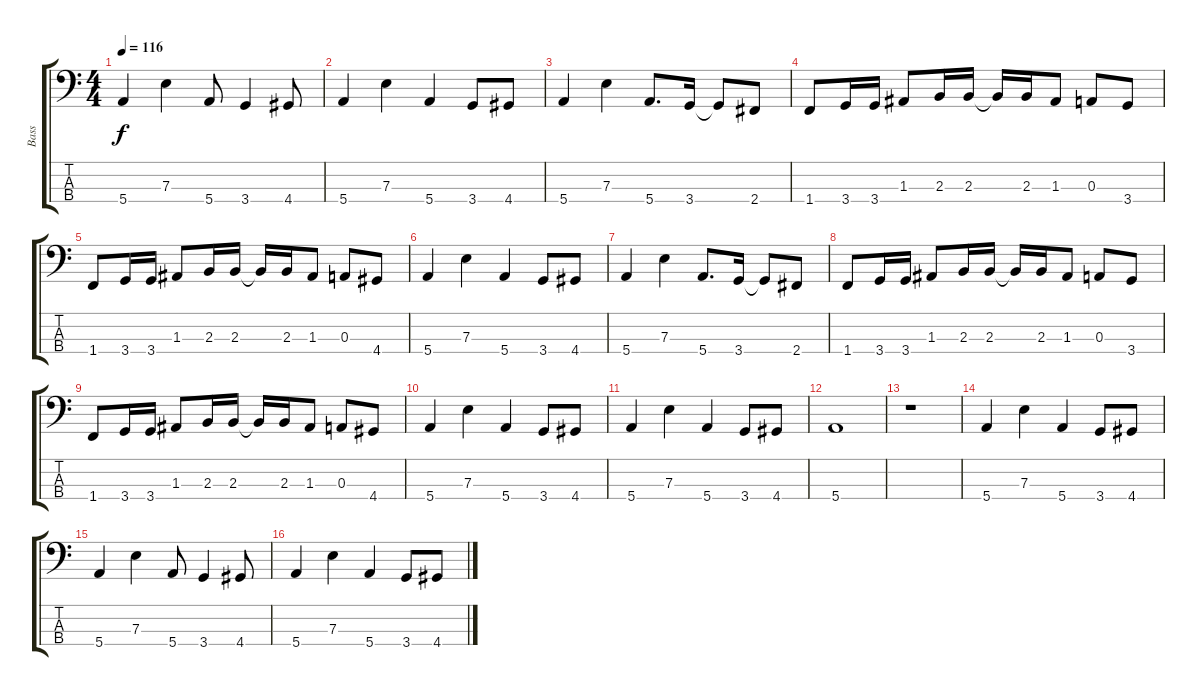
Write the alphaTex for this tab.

\track ("Bass" "Bass") {instrument electricbassfinger}
\staff {score tabs}
\tuning (G2 D2 A1 E1) {hide}
\ts (4 4)
\tempo 116
\clef f4
\ks c
5.4.4{dy f} 7.3.4 5.4.8 3.4.4 4.4.8 |
5.4.4 7.3.4 5.4.4 3.4.8 4.4.8 |
5.4.4 7.3.4 5.4.8{d} 3.4.16 3.4{t}.8 2.4.8 |
1.4.8 3.4.16 3.4.16 1.3.8 2.3.16 2.3.16 2.3{t}.16 2.3.16 1.3.8 0.3.8 3.4.8 |
1.4.8 3.4.16 3.4.16 1.3.8 2.3.16 2.3.16 2.3{t}.16 2.3.16 1.3.8 0.3.8 4.4.8 |
5.4.4 7.3.4 5.4.4 3.4.8 4.4.8 |
5.4.4 7.3.4 5.4.8{d} 3.4.16 3.4{t}.8 2.4.8 |
1.4.8 3.4.16 3.4.16 1.3.8 2.3.16 2.3.16 2.3{t}.16 2.3.16 1.3.8 0.3.8 3.4.8 |
1.4.8 3.4.16 3.4.16 1.3.8 2.3.16 2.3.16 2.3{t}.16 2.3.16 1.3.8 0.3.8 4.4.8 |
5.4.4 7.3.4 5.4.4 3.4.8 4.4.8 |
5.4.4 7.3.4 5.4.4 3.4.8 4.4.8 |
5.4.1 |
r.1 |
5.4.4 7.3.4 5.4.4 3.4.8 4.4.8 |
5.4.4 7.3.4 5.4.8 3.4.4 4.4.8 |
5.4.4 7.3.4 5.4.4 3.4.8 4.4.8
